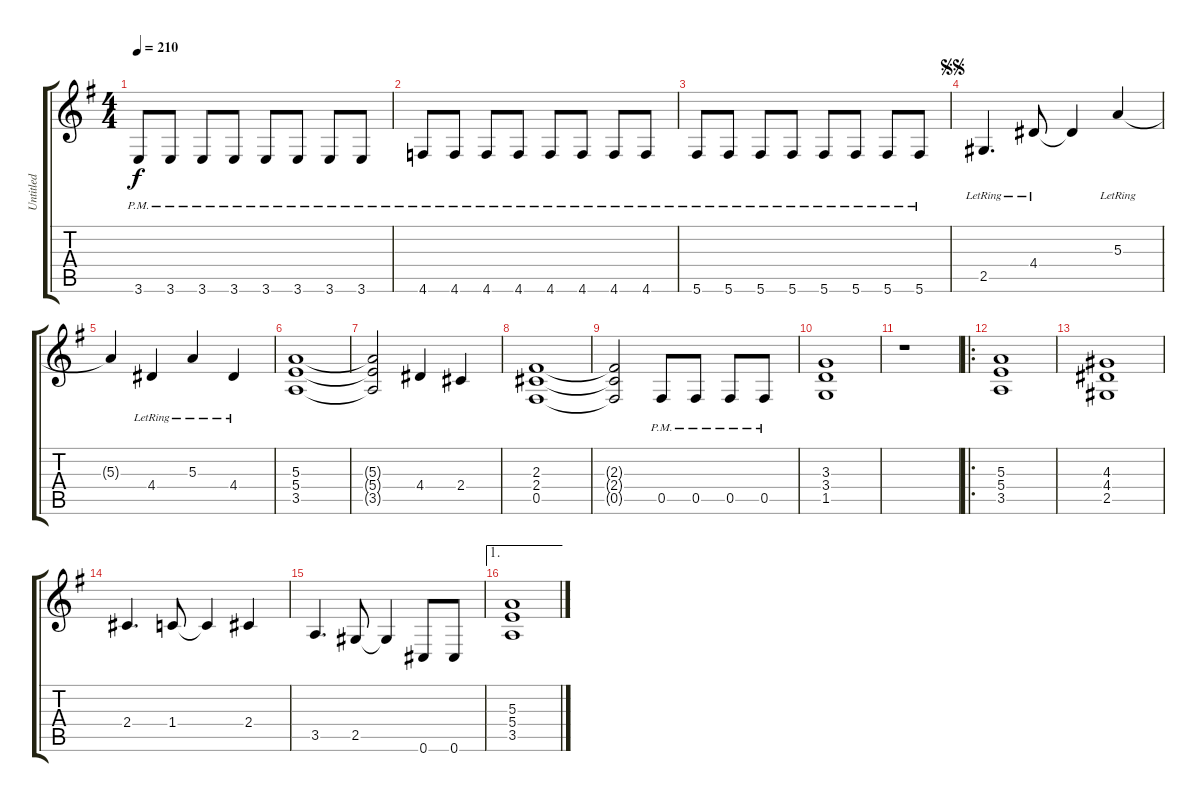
\track ("Untitled" "Untitled") {instrument distortionguitar}
\staff {score tabs}
\tuning (Db4 Ab3 E3 B2 Gb2 Db2) {hide}
\ts (4 4)
\tempo 210
\clef g2
\ks g
3.6{pm}.8{dy f} 3.6{pm}.8 3.6{pm}.8 3.6{pm}.8 3.6{pm}.8 3.6{pm}.8 3.6{pm}.8 3.6{pm}.8 |
4.6{pm}.8 4.6{pm}.8 4.6{pm}.8 4.6{pm}.8 4.6{pm}.8 4.6{pm}.8 4.6{pm}.8 4.6{pm}.8 |
5.6{pm}.8 5.6{pm}.8 5.6{pm}.8 5.6{pm}.8 5.6{pm}.8 5.6{pm}.8 5.6{pm}.8 5.6{pm}.8 |
\jump segnosegno
2.5{lr}.4{d} 4.4{lr}.8 4.4{t}.4 5.3{lr}.4 |
5.3{t}.4 4.4{lr}.4 5.3{lr}.4 4.4{lr}.4 |
(5.3 5.4 3.5).1 |
(5.3{t} 5.4{t} 3.5{t}).2 4.4.4 2.4.4 |
(2.3 2.4 0.5).1 |
(2.3{t} 2.4{t} 0.5{t}).2 0.5{pm}.8 0.5{pm}.8 0.5{pm}.8 0.5{pm}.8 |
(3.3 3.4 1.5).1 |
r.1 |
\ro
(5.3 5.4 3.5).1 |
(4.3 4.4 2.5).1 |
2.4.4{d} 1.4.8 1.4{t}.4 2.4.4 |
3.5.4{d} 2.5.8 2.5{t}.4 0.6.8 0.6.8 |
\ae 1
(5.3 5.4 3.5).1
